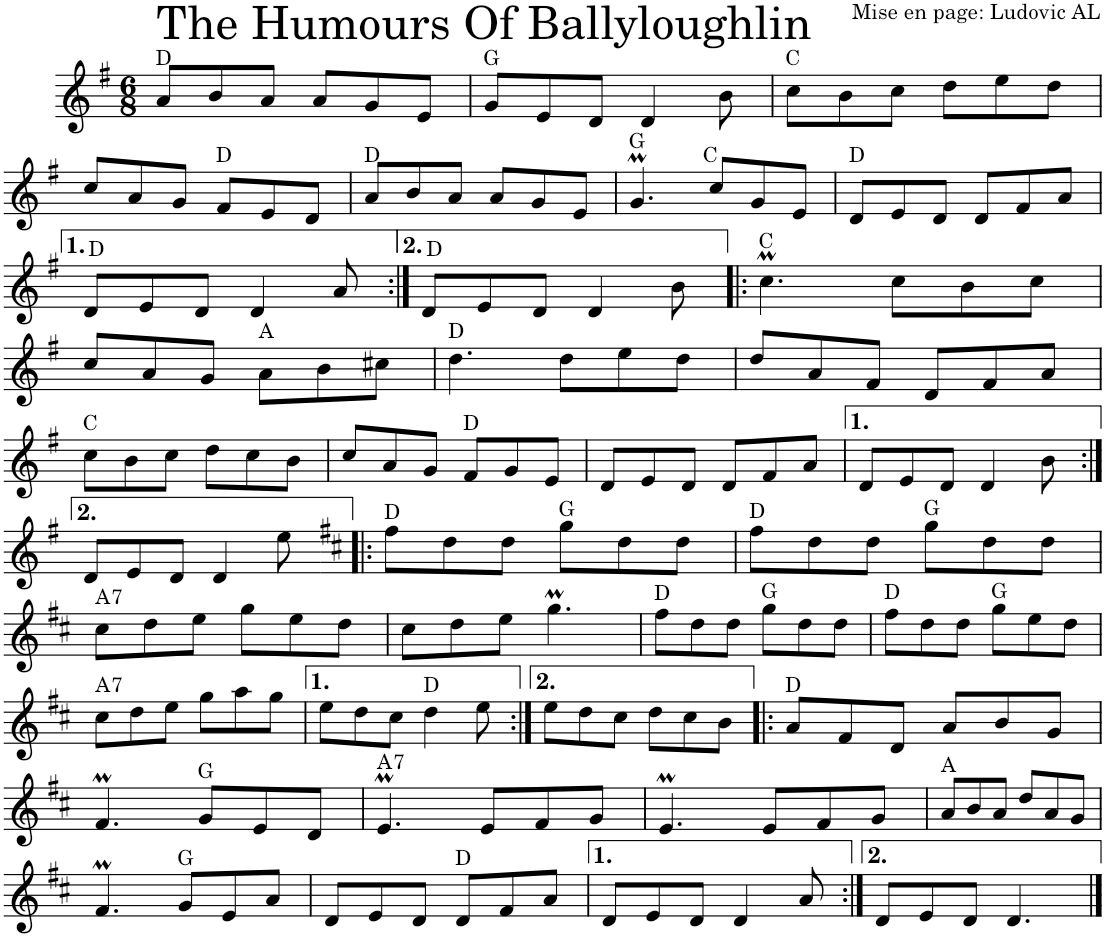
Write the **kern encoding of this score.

**kern	**harte
*part1	*part1
*staff1	*
*I"Violon	*
*I'Vln.	*
*clefG2	*
*k[f#]	*
*M6/8	*
=1	=1
8a/L	D:maj
8b/	.
8a/J	.
8a/L	.
8g/	.
8e/J	.
=2	=2
8g/L	G:maj
8e/	.
8d/J	.
4d/	.
8b\	.
=3	=3
8cc\L	C:maj
8b\	.
8cc\J	.
8dd\L	.
8ee\	.
8dd\J	.
!!LO:LB:g=z
=4	=4
8cc/L	.
8a/	.
8g/J	.
8f#/L	D:maj
8e/	.
8d/J	.
=5	=5
8a/L	D:maj
8b/	.
8a/J	.
8a/L	.
8g/	.
8e/J	.
=6	=6
4.gM/	G:maj
8cc/L	C:maj
8g/	.
8e/J	.
=7	=7
8d/L	D:maj
8e/	.
8d/J	.
8d/L	.
8f#/	.
8a/J	.
!!LO:LB:g=z
=8	=8
8d/L	D:maj
8e/	.
8d/J	.
4d/	.
8a/	.
=9:|!	=9:|!
8d/L	D:maj
8e/	.
8d/J	.
4d/	.
8b\	.
=10!|:	=10!|:
4.ccM\	C:maj
8cc\L	.
8b\	.
8cc\J	.
!!LO:LB:g=z
=11	=11
8cc/L	.
8a/	.
8g/J	.
8a\L	A:maj
8b\	.
8cc#X\J	.
=12	=12
4.dd\	D:maj
8dd\L	.
8ee\	.
8dd\J	.
=13	=13
8dd/L	.
8a/	.
8f#/J	.
8d/L	.
8f#/	.
8a/J	.
!!LO:LB:g=z
=14	=14
8cc\L	C:maj
8b\	.
8cc\J	.
8dd\L	.
8cc\	.
8b\J	.
=15	=15
8cc/L	.
8a/	.
8g/J	.
8f#/L	D:maj
8g/	.
8e/J	.
=16	=16
8d/L	.
8e/	.
8d/J	.
8d/L	.
8f#/	.
8a/J	.
=17	=17
8d/L	.
8e/	.
8d/J	.
4d/	.
8b\	.
!!LO:LB:g=z
=18:|!	=18:|!
8d/L	.
8e/	.
8d/J	.
4d/	.
8ee\	.
=19!|:	=19!|:
*k[f#c#]	*
8ff#\L	D:maj
8dd\	.
8dd\J	.
8gg\L	G:maj
8dd\	.
8dd\J	.
=20	=20
8ff#\L	D:maj
8dd\	.
8dd\J	.
8gg\L	G:maj
8dd\	.
8dd\J	.
!!LO:LB:g=z
=21	=21
!	!LO:H:kt=7
8cc#\L	A:7
8dd\	.
8ee\J	.
8gg\L	.
8ee\	.
8dd\J	.
=22	=22
8cc#\L	.
8dd\	.
8ee\J	.
4.ggM\	.
=23	=23
8ff#\L	D:maj
8dd\	.
8dd\J	.
8gg\L	G:maj
8dd\	.
8dd\J	.
=24	=24
8ff#\L	D:maj
8dd\	.
8dd\J	.
8gg\L	G:maj
8ee\	.
8dd\J	.
!!LO:LB:g=z
=25	=25
!	!LO:H:kt=7
8cc#\L	A:7
8dd\	.
8ee\J	.
8gg\L	.
8aa\	.
8gg\J	.
=26	=26
8ee\L	.
8dd\	.
8cc#\J	.
4dd\	D:maj
8ee\	.
=27:|!	=27:|!
8ee\L	.
8dd\	.
8cc#\J	.
8dd\L	.
8cc#\	.
8b\J	.
=28!|:	=28!|:
8a/L	D:maj
8f#/	.
8d/J	.
8a/L	.
8b/	.
8g/J	.
!!LO:LB:g=z
=29	=29
4.f#m/	.
8g/L	G:maj
8e/	.
8d/J	.
=30	=30
!	!LO:H:kt=7
4.eM/	A:7
8e/L	.
8f#/	.
8g/J	.
=31	=31
4.eM/	.
8e/L	.
8f#/	.
8g/J	.
=32	=32
8a/L	A:maj
8b/	.
8a/J	.
8dd/L	.
8a/	.
8g/J	.
!!LO:LB:g=z
=33	=33
4.f#m/	.
8g/L	G:maj
8e/	.
8a/J	.
=34	=34
8d/L	.
8e/	.
8d/J	.
8d/L	D:maj
8f#/	.
8a/J	.
=35	=35
8d/L	.
8e/	.
8d/J	.
4d/	.
8a/	.
=36:|!	=36:|!
8d/L	.
8e/	.
8d/J	.
4.d/	.
==	==
*-	*-
